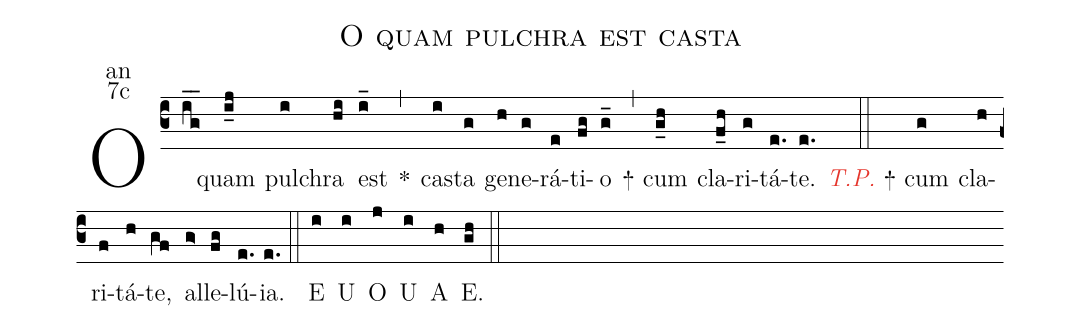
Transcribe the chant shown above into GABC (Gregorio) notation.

name:O quam pulchra est casta;
office-part:an;
mode:7c;
%%
(c3) O(ig__) quam(i_j) pul(i)chra(hi) est(i_) <sp>*</sp>(,)
ca(i)sta(g) ge(h)ne(g)rá(e)ti(fg)o(g_) (,)
<sp>+</sp> cum(g_h) cla(f_h)ri(g)tá(e.)te.(e.) (::)
<i><c>T.P.</c></i> <sp>+</sp>
cum(g) cla(h)ri(f)tá(h)te,(gf) al(g>)le(fg)lú(e.){ia}.(e.) (::)
<eu> E(i) U(i) O(j) U(i) A(h) E.(gh) </eu> (::)
